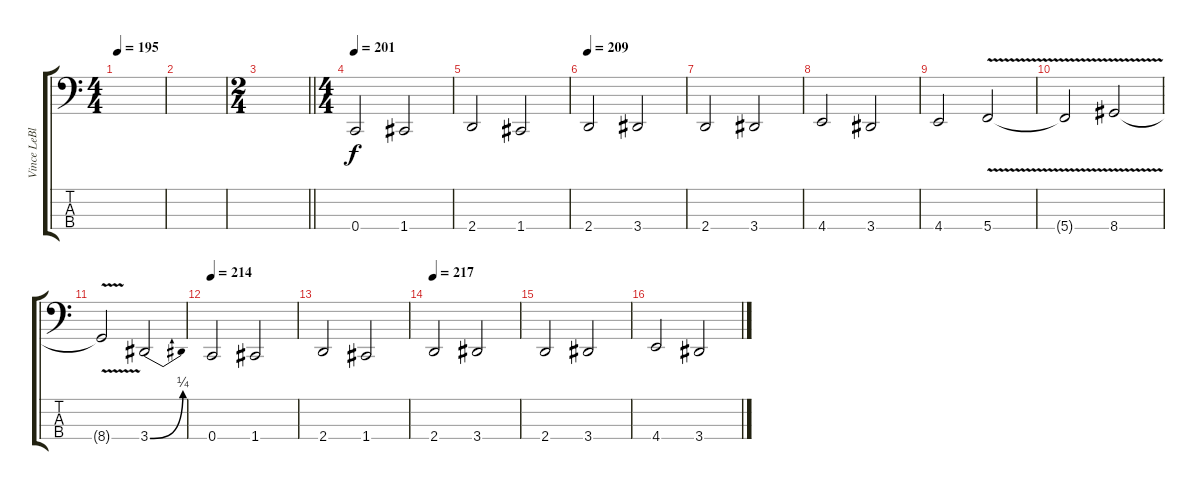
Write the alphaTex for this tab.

\track ("Vince LeBlanc" "Vince LeBl") {instrument electricbasspick}
\staff {score tabs}
\tuning (Eb2 Bb1 F1 C1) {hide}
\ts (4 4)
\tempo 195
\clef f4
\ks c
|
|
\ts (2 4)
\barLineRight lightlight
|
\ts (4 4)
\section ("" "")
\tempo 201
0.4.2 1.4.2 |
2.4.2 1.4.2 |
\tempo 209
2.4.2 3.4.2 |
2.4.2 3.4.2 |
4.4.2 3.4.2 |
4.4.2 5.4{v}.2 |
5.4{t}.2 8.4{v}.2 |
8.4{t}.2 3.4{be (bend 0 0 60 1)}.2 |
\tempo 214
0.4.2 1.4.2 |
2.4.2 1.4.2 |
\tempo 217
2.4.2 3.4.2 |
2.4.2 3.4.2 |
4.4.2 3.4.2
